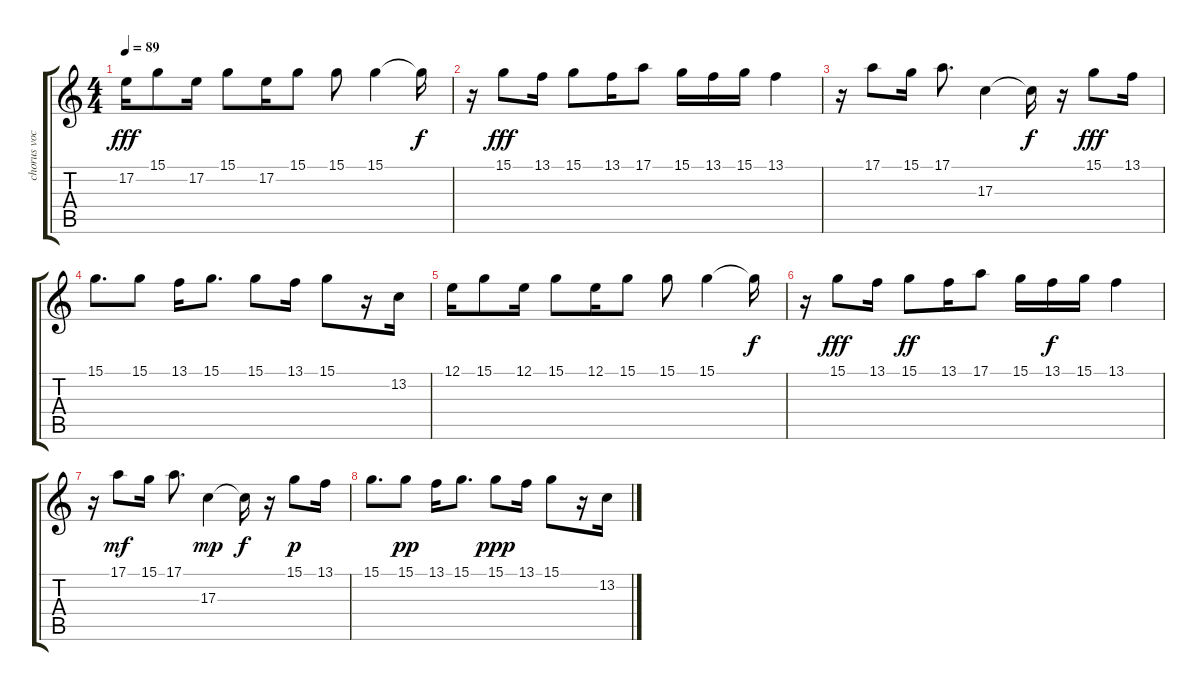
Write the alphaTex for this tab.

\track ("chorus vocals" "chorus voc") {instrument synthvoice}
\staff {score tabs}
\tuning (E4 B3 G3 D3 A2 E2) {hide}
\ts (4 4)
\tempo 89
\clef g2
\ks c
17.2.16{dy fff} 15.1.8 17.2.16 15.1.8 17.2.16 15.1.8 15.1.8 15.1.4 15.1{t}.16{dy f} |
r.16 15.1.8{dy fff} 13.1.16 15.1.8 13.1.16 17.1.8 15.1.16 13.1.16 15.1.16 13.1.4 |
r.16 17.1.8 15.1.16 17.1.8{d} 17.3.4 17.3{t}.16{dy f} r.16 15.1.8{dy fff} 13.1.16 |
15.1.8{d} 15.1.8 13.1.16 15.1.8{d} 15.1.8 13.1.16 15.1.8 r.16 13.2.16 |
12.1.16 15.1.8 12.1.16 15.1.8 12.1.16 15.1.8 15.1.8 15.1.4 15.1{t}.16{dy f} |
r.16 15.1.8{dy fff} 13.1.16 15.1.8{dy ff} 13.1.16 17.1.8 15.1.16 13.1.16{dy f} 15.1.16 13.1.4 |
r.16 17.1.8{dy mf} 15.1.16 17.1.8{d} 17.3.4{dy mp} 17.3{t}.16{dy f} r.16 15.1.8{dy p} 13.1.16 |
15.1.8{d} 15.1.8{dy pp} 13.1.16 15.1.8{d} 15.1.8{dy ppp} 13.1.16 15.1.8 r.16 13.2.16
